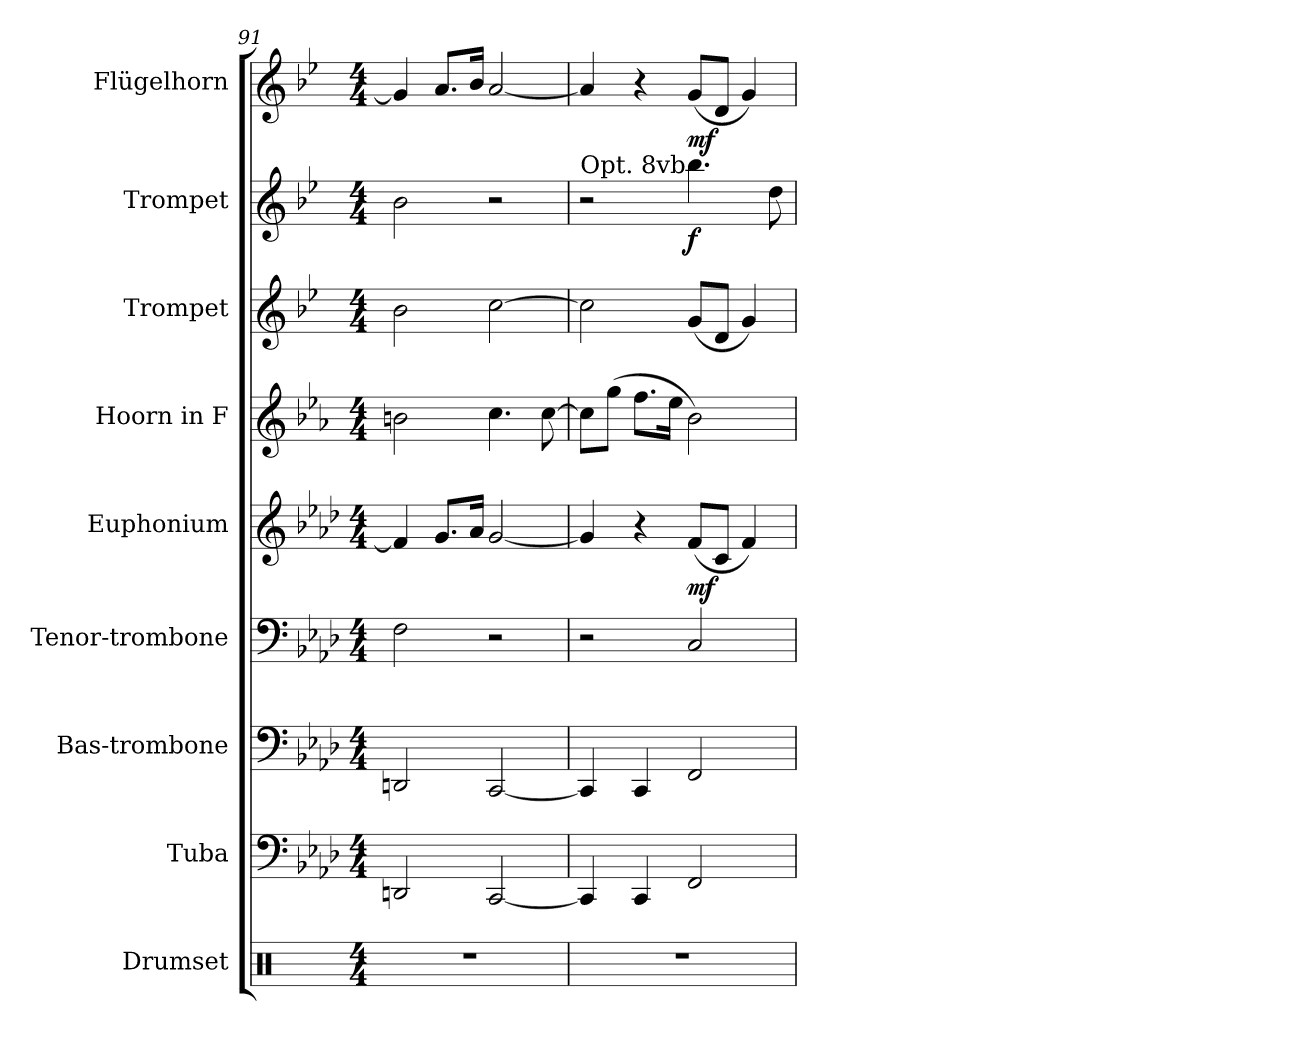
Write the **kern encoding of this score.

**kern	**kern	**kern	**kern	**kern	**dynam	**kern	**kern	**kern	**dynam	**kern	**dynam
*part9	*part8	*part7	*part6	*part5	*part5	*part4	*part3	*part2	*part2	*part1	*part1
*staff9	*staff8	*staff7	*staff6	*staff5	*staff5	*staff4	*staff3	*staff2	*staff2	*staff1	*staff1
*I"Drumset	*I"Tuba	*I"Bas-trombone	*I"Tenor-trombone	*I"Euphonium	*	*I"Hoorn in F	*I"Trompet	*I"Trompet	*	*I"Flügelhorn	*
*I'Drs.	*I'Tba.	*I'Bs. Tbn.	*I'T. Tbn.	*I'Euph.	*	*	*I'Tpt.	*I'Tpt.	*	*I'Flghn.	*
!!LO:PB:g=z
*clefX	*clefF4	*clefF4	*clefF4	*clefG2	*	*clefG2	*clefG2	*clefG2	*	*clefG2	*
*	*	*	*	*ITrd8c14	*	*ITrd4c7	*ITrd1c2	*ITrd1c2	*	*ITrd1c2	*
*k[]	*k[b-e-a-d-]	*k[b-e-a-d-]	*k[b-e-a-d-]	*k[b-e-a-d-]	*	*k[b-e-a-d-]	*k[b-e-a-d-]	*k[b-e-a-d-]	*	*k[b-e-a-d-]	*
*M4/4	*M4/4	*M4/4	*M4/4	*M4/4	*	*M4/4	*M4/4	*M4/4	*	*M4/4	*
=91	=91	=91	=91	=91	=91	=91	=91	=91	=91	=91	=91
1r	2DDn/	2DDn/	2F\	4F/]	.	2en\	2a-\	2a-\	.	4f/]	.
.	.	.	.	8.G/L	.	.	.	.	.	8.g/L	.
.	.	.	.	16A-/Jk	.	.	.	.	.	16a-/Jk	.
.	[2CC/	[2CC/	2r	[2G/	.	4.f\	[2b-\	2r	.	[2g/	.
.	.	.	.	.	.	[8f\	.	.	.	.	.
=92	=92	=92	=92	=92	=92	=92	=92	=92	=92	=92	=92
!	!	!	!	!	!	!	!	!LO:TX:a:t=Opt. 8vb	!	!	!
1r	4CC/]	4CC/]	2r	4G/]	.	8f\L]	2b-\]	2r	.	4g/]	.
.	.	.	.	.	.	(8cc\J	.	.	.	.	.
.	4CC/	4CC/	.	4r	.	8.b-\L	.	.	.	4r	.
.	.	.	.	.	.	16a-\Jk	.	.	.	.	.
!	!	!	!	!	!LO:DY:b	!	!	!	!LO:DY:b	!	!LO:DY:b
.	2FF/	2FF/	2C/	(8F/L	mf	2e-\)	(8f/L	4.aa-\	f	(8f/L	mf
.	.	.	.	8C/J	.	.	8c/J	.	.	8c/J	.
.	.	.	.	4F/)	.	.	4f/)	.	.	4f/)	.
.	.	.	.	.	.	.	.	8cc\	.	.	.
=	=	=	=	=	=	=	=	=	=	=	=
*-	*-	*-	*-	*-	*-	*-	*-	*-	*-	*-	*-
